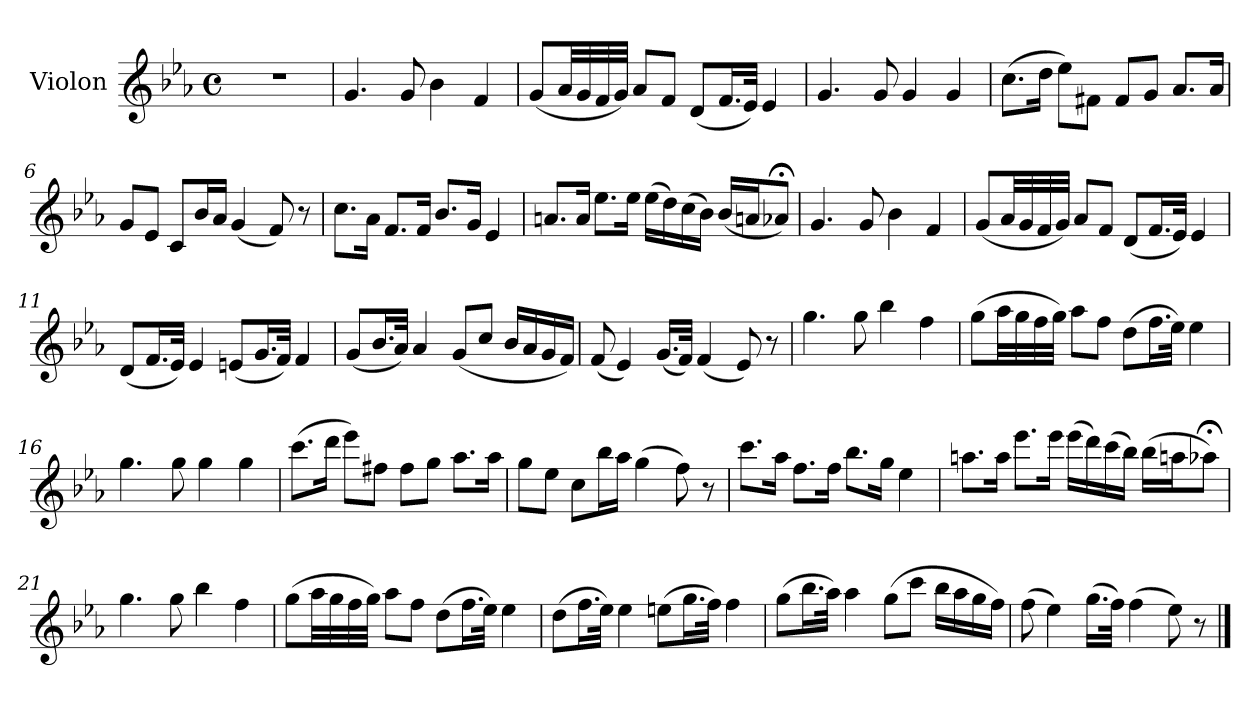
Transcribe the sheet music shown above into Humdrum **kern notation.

**kern
*part1
*staff1
*I"Violon
*I'Vln.
*clefG2
*k[b-e-a-]
*M4/4
*met(c)
=1
1r
=2
4.g/
8g/
4b-\
4f/
=3
(<8g/L
32a-/LL
32g/
32f/
32g/JJJ)
8a-/L
8f/J
(<8d/L
16.f/L
32e-/JJk)
4e-/
=4
4.g/
8g/
4g/
4g/
=5
(>8.cc\L
16dd\Jk
8ee-\L)
8f#X\J
8f#/L
8g/J
8.a-/L
16a-/Jk
!!LO:LB:g=z
=6
8g/L
8e-/J
8c/L
16b-/L
16a-/JJ
(<4g/
8f/)
8r
=7
8.cc\L
16a-\Jk
8.f/L
16f/Jk
8.b-/L
16g/Jk
4e-/
=8
8.an/L
16a/Jk
8.ee-\L
16ee-\Jk
(>16ee-\LL
16dd\)
(>16cc\
16b-\JJ)
(<16b-/LL
16an/J
8a-X;</J)
=9
4.g/
8g/
4b-\
4f/
!!LO:LB:g=z
=10
(<8g/L
32a-/LL
32g/
32f/
32g/JJJ)
8a-/L
8f/J
(<8d/L
16.f/L
32e-/JJk)
4e-/
=11
(<8d/L
16.f/L
32e-/JJk)
4e-/
(<8en/L
16.g/L
32f/JJk)
4f/
=12
(<8g/L
16.b-/L
32a-/JJk)
4a-/
(<8g/L
8cc/J
16b-/LL
16a-/
16g/
16f/JJ)
=13
(<8f/
4e-/)
(<16.g/LL
32f/JJk)
(<4f/
8e-/)
8r
!!LO:LB:g=z
=14
4.gg\
8gg\
4bb-\
4ff\
=15
(>8gg\L
32aa-\LL
32gg\
32ff\
32gg\JJJ)
8aa-\L
8ff\J
(>8dd\L
16.ff\L
32ee-\JJk)
4ee-\
=16
4.gg\
8gg\
4gg\
4gg\
=17
(>8.ccc\L
16ddd\Jk
8eee-\L)
8ff#X\J
8ff#\L
8gg\J
8.aa-\L
16aa-\Jk
!!LO:LB:g=z
=18
8gg\L
8ee-\J
8cc\L
16bb-\L
16aa-\JJ
(>4gg\
8ff\)
8r
=19
8.ccc\L
16aa-\Jk
8.ff\L
16ff\Jk
8.bb-\L
16gg\Jk
4ee-\
=20
8.aan\L
16aa\Jk
8.eee-\L
16eee-\Jk
(>16eee-\LL
16ddd\)
(>16ccc\
16bb-\JJ)
(>16bb-\LL
16aan\J
8aa-X;<\J)
=21
4.gg\
8gg\
4bb-\
4ff\
!!LO:LB:g=z
=22
(>8gg\L
32aa-\LL
32gg\
32ff\
32gg\JJJ)
8aa-\L
8ff\J
(>8dd\L
16.ff\L
32ee-\JJk)
4ee-\
=23
(>8dd\L
16.ff\L
32ee-\JJk)
4ee-\
(>8een\L
16.gg\L
32ff\JJk)
4ff\
=24
(>8gg\L
16.bb-\L
32aa-\JJk)
4aa-\
(>8gg\L
8ccc\J
16bb-\LL
16aa-\
16gg\
16ff\JJ)
=25
(>8ff\
4ee-\)
(>16.gg\LL
32ff\JJk)
(>4ff\
8ee-\)
8r
==
*-
